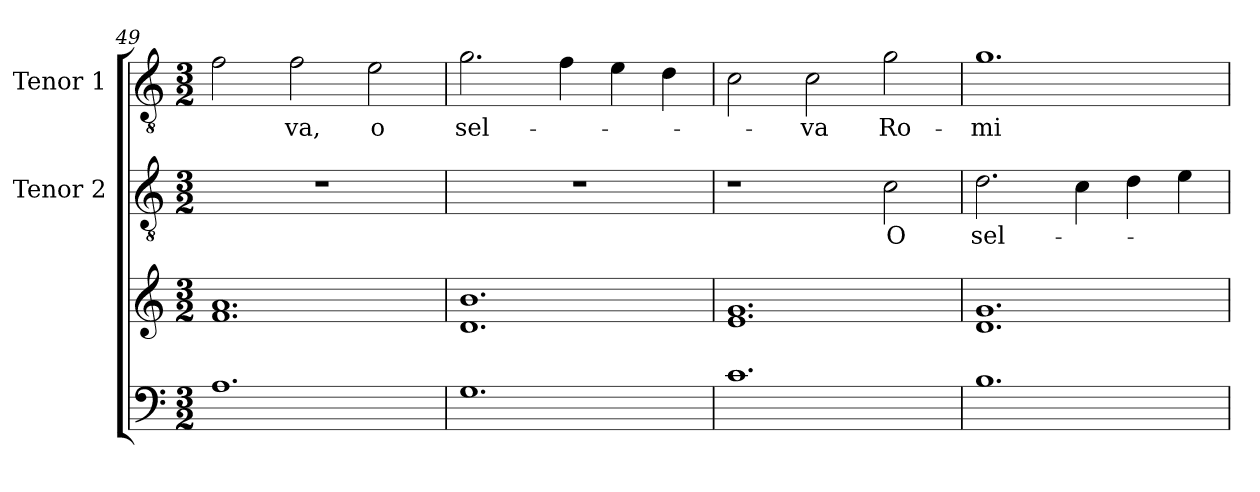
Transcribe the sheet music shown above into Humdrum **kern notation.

**kern	**kern	**kern	**text	**kern	**text
*part3	*part3	*part2	*part2	*part1	*part1
*staff4	*staff3	*staff2	*staff2	*staff1	*staff1
*	*	*I"Tenor 2	*	*I"Tenor 1	*
*	*	*I'T 2	*	*I'T 1	*
*clefF4	*clefG2	*clefGv2	*	*clefGv2	*
*k[]	*k[]	*k[]	*	*k[]	*
*C:	*C:	*C:	*	*C:	*
*M3/2	*M3/2	*M3/2	*	*M3/2	*
=49	=49	=49	=49	=49	=49
1.A	1.f 1.a	1.r	.	2f\	.
.	.	.	.	2f\	-va,
.	.	.	.	2e\	o
=50	=50	=50	=50	=50	=50
1.G	1.d 1.b	1.r	.	2.g\	sel-
.	.	.	.	4f\	.
.	.	.	.	4e\	.
.	.	.	.	4d\	.
=51	=51	=51	=51	=51	=51
1.c	1.e 1.g	1r	.	2c\	.
.	.	.	.	2c\	-va
.	.	2c\	O	2g\	Ro-
=52	=52	=52	=52	=52	=52
1.B	1.d 1.g	2.d\	sel-	1.g	-mi-
.	.	4c\	.	.	.
.	.	4d\	.	.	.
.	.	4e\	.	.	.
=	=	=	=	=	=
*-	*-	*-	*-	*-	*-
